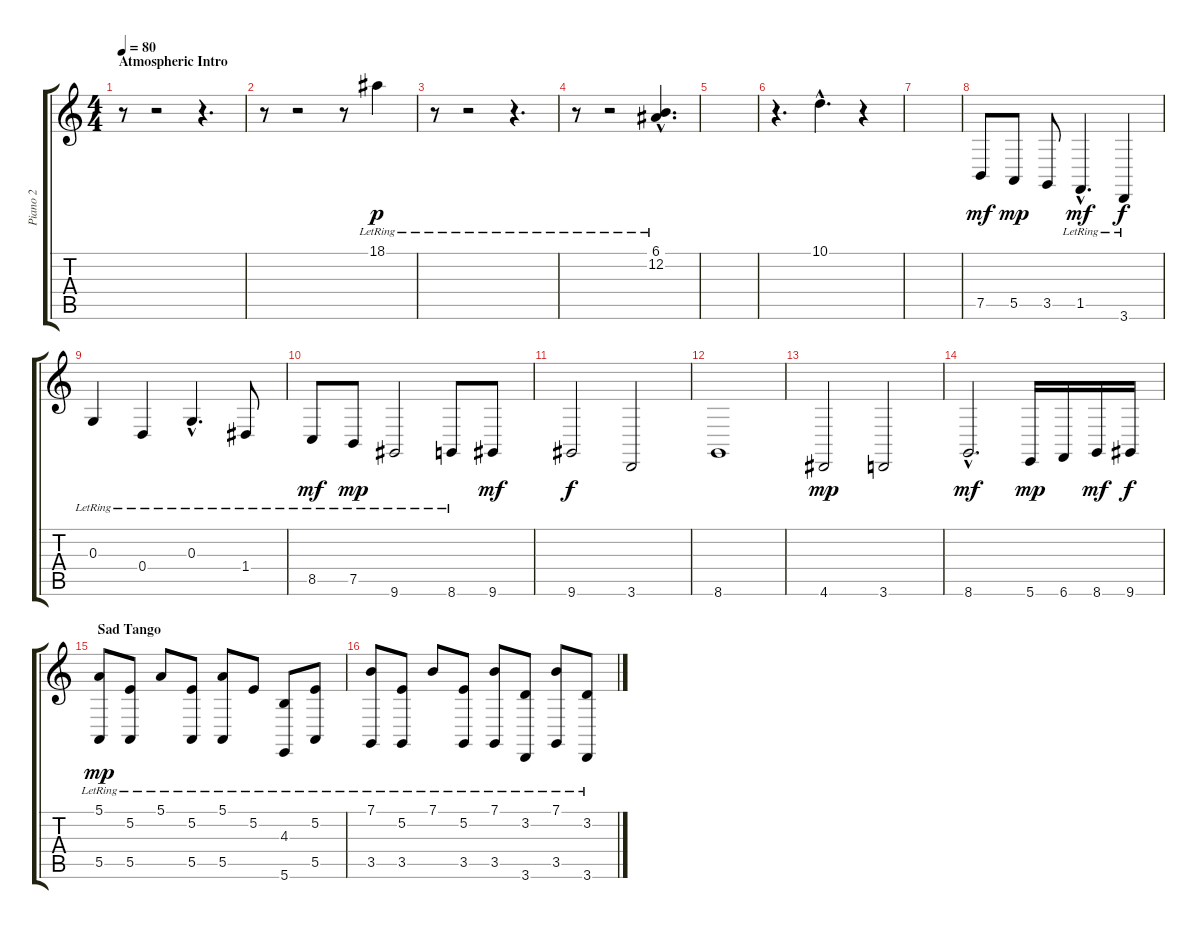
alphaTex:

\track ("Piano 2" "Piano 2") {instrument acousticgrandpiano}
\staff {score tabs}
\tuning (E4 B3 G3 D3 E2 B1) {hide}
\ts (4 4)
\section ("" "Atmospheric Intro")
\tempo 80
\clef g2
\ks c
r.8{dy p instrument acousticgrandpiano} r.2 r.4{d} |
r.8 r.2 r.8 18.1{lr}.4 |
r.8 r.2 r.4{d} |
r.8 r.2 (6.1{hac lr} 12.2{hac lr}).4{d} |
|
r.4{d} 10.1{hac}.4{d} r.4 |
|
7.5.8{dy mf} 5.5.8{dy mp} 3.5.8 1.5{hac lr}.4{d dy mf} 3.6{lr}.4{dy f} |
0.3{lr}.4 0.4{lr}.4 0.3{hac lr}.4{d} 1.4{lr}.8 |
8.5{lr}.8{dy mf} 7.5{lr}.8{dy mp} 9.6{lr}.2 8.6{lr}.8 9.6.8{dy mf} |
9.6.2{dy f} 3.6.2 |
8.6.1 |
4.6.2{dy mp} 3.6.2 |
8.6{hac}.2{d dy mf} 5.6.16{dy mp} 6.6.16 8.6.16{dy mf} 9.6.16{dy f} |
\section ("" " Sad Tango")
(5.1{lr} 5.5{lr}).8{dy mp} (5.2{lr} 5.5{lr}).8 5.1{lr}.8 (5.2{lr} 5.5{lr}).8 (5.1{lr} 5.5{lr}).8 5.2{lr}.8 (4.3{lr} 5.6{lr}).8 (5.2{lr} 5.5{lr}).8 |
(7.1{lr} 3.5{lr}).8 (5.2{lr} 3.5{lr}).8 7.1{lr}.8 (5.2{lr} 3.5{lr}).8 (7.1{lr} 3.5{lr}).8 (3.2{lr} 3.6{lr}).8 (7.1{lr} 3.5{lr}).8 (3.2{lr} 3.6{lr}).8
